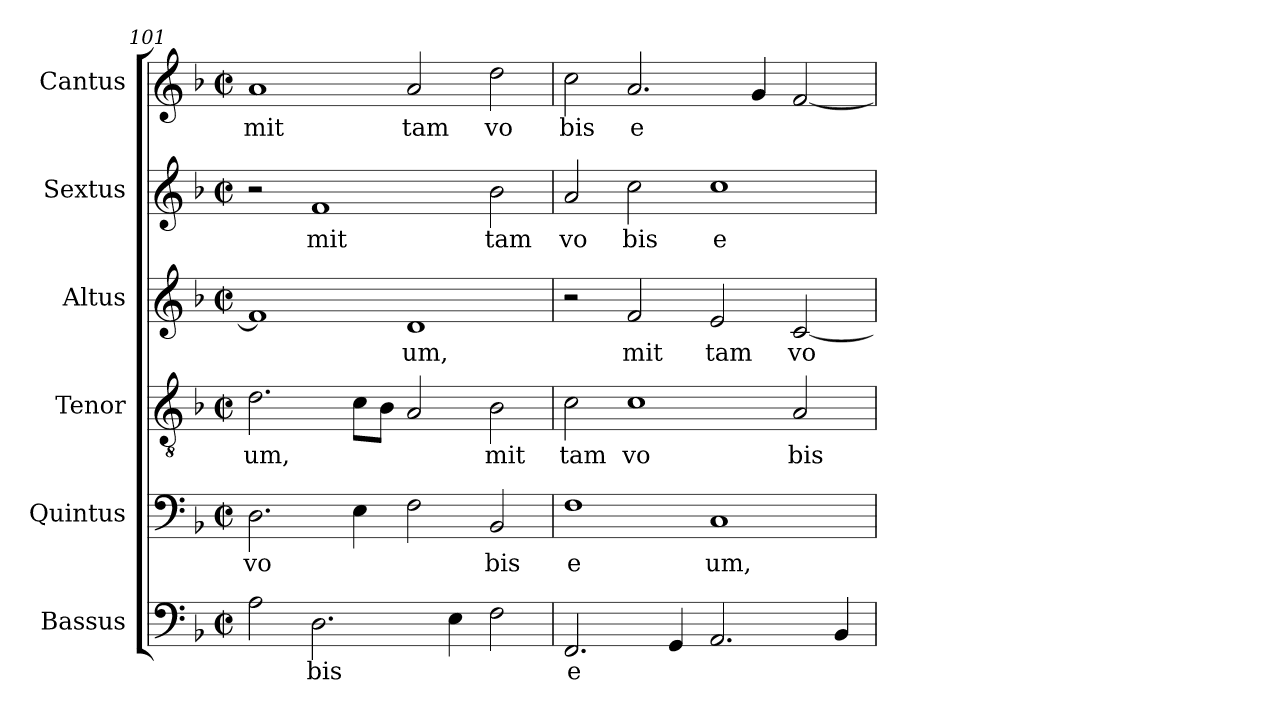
**kern	**text	**kern	**text	**kern	**text	**kern	**text	**kern	**text	**kern	**text
*part6	*part6	*part5	*part5	*part4	*part4	*part3	*part3	*part2	*part2	*part1	*part1
*staff6	*staff6	*staff5	*staff5	*staff4	*staff4	*staff3	*staff3	*staff2	*staff2	*staff1	*staff1
*I"Bassus	*	*I"Quintus	*	*I"Tenor	*	*I"Altus	*	*I"Sextus	*	*I"Cantus	*
*clefF4	*	*clefF4	*	*clefGv2	*	*clefG2	*	*clefG2	*	*clefG2	*
*k[b-]	*	*k[b-]	*	*k[b-]	*	*k[b-]	*	*k[b-]	*	*k[b-]	*
*F:	*	*F:	*	*F:	*	*F:	*	*F:	*	*F:	*
*M2/2	*	*M2/2	*	*M2/2	*	*M2/2	*	*M2/2	*	*M2/2	*
*met(c|)	*	*met(c|)	*	*met(c|)	*	*met(c|)	*	*met(c|)	*	*met(c|)	*
=101	=101	=101	=101	=101	=101	=101	=101	=101	=101	=101	=101
!	!LO:LY:b	!	!LO:LY:b:cj	!	!LO:LY:b	!	!LO:LY:b:cj	!	!	!	!LO:LY:b
2A\	.	2.D\	vo	2.d\	um,	1f]	.	2r	.	1a	mit
!	!LO:LY:b	!	!	!	!	!	!	!	!LO:LY:b	!	!
2.D\	bis	.	.	.	.	.	.	1f	mit	.	.
!	!	!	!LO:LY:b:cj	!	!LO:LY:b	!	!	!	!	!	!
.	.	4E\	.	8c\L	.	.	.	.	.	.	.
!	!	!	!	!	!LO:LY:b	!	!	!	!	!	!
.	.	.	.	8B-\J	.	.	.	.	.	.	.
!	!	!	!LO:LY:b:cj	!	!LO:LY:b	!	!LO:LY:b:cj	!	!	!	!LO:LY:b
.	.	2F\	.	2A/	.	1d	um,	.	.	2a/	tam
!	!LO:LY:b	!	!	!	!	!	!	!	!	!	!
4E\	.	.	.	.	.	.	.	.	.	.	.
!	!LO:LY:b	!	!LO:LY:b:cj	!	!LO:LY:b	!	!	!	!LO:LY:b	!	!LO:LY:b
2F\	.	2BB-/	bis	2B-\	mit	.	.	2b-\	tam	2dd\	vo
=102	=102	=102	=102	=102	=102	=102	=102	=102	=102	=102	=102
!	!LO:LY:b	!	!LO:LY:b:cj	!	!LO:LY:b	!	!	!	!LO:LY:b	!	!LO:LY:b
2.FF/	e	1F	e	2c\	tam	2r	.	2a/	vo	2cc\	bis
!	!	!	!	!	!LO:LY:b	!	!LO:LY:b:cj	!	!LO:LY:b	!	!LO:LY:b
.	.	.	.	1c	vo	2f/	mit	2cc\	bis	2.a/	e
!	!LO:LY:b	!	!	!	!	!	!	!	!	!	!
4GG/	.	.	.	.	.	.	.	.	.	.	.
!	!LO:LY:b	!	!LO:LY:b:cj	!	!	!	!LO:LY:b:cj	!	!LO:LY:b	!	!
2.AA/	.	1C	um,	.	.	2e/	tam	1cc	e	.	.
!	!	!	!	!	!	!	!	!	!	!	!LO:LY:b
.	.	.	.	.	.	.	.	.	.	4g/	.
!	!	!	!	!	!LO:LY:b	!	!LO:LY:b:cj	!	!	!	!LO:LY:b
.	.	.	.	2A/	bis	[<2c/	vo	.	.	[<2f/	.
!	!LO:LY:b	!	!	!	!	!	!	!	!	!	!
4BB-/	.	.	.	.	.	.	.	.	.	.	.
=	=	=	=	=	=	=	=	=	=	=	=
*-	*-	*-	*-	*-	*-	*-	*-	*-	*-	*-	*-
